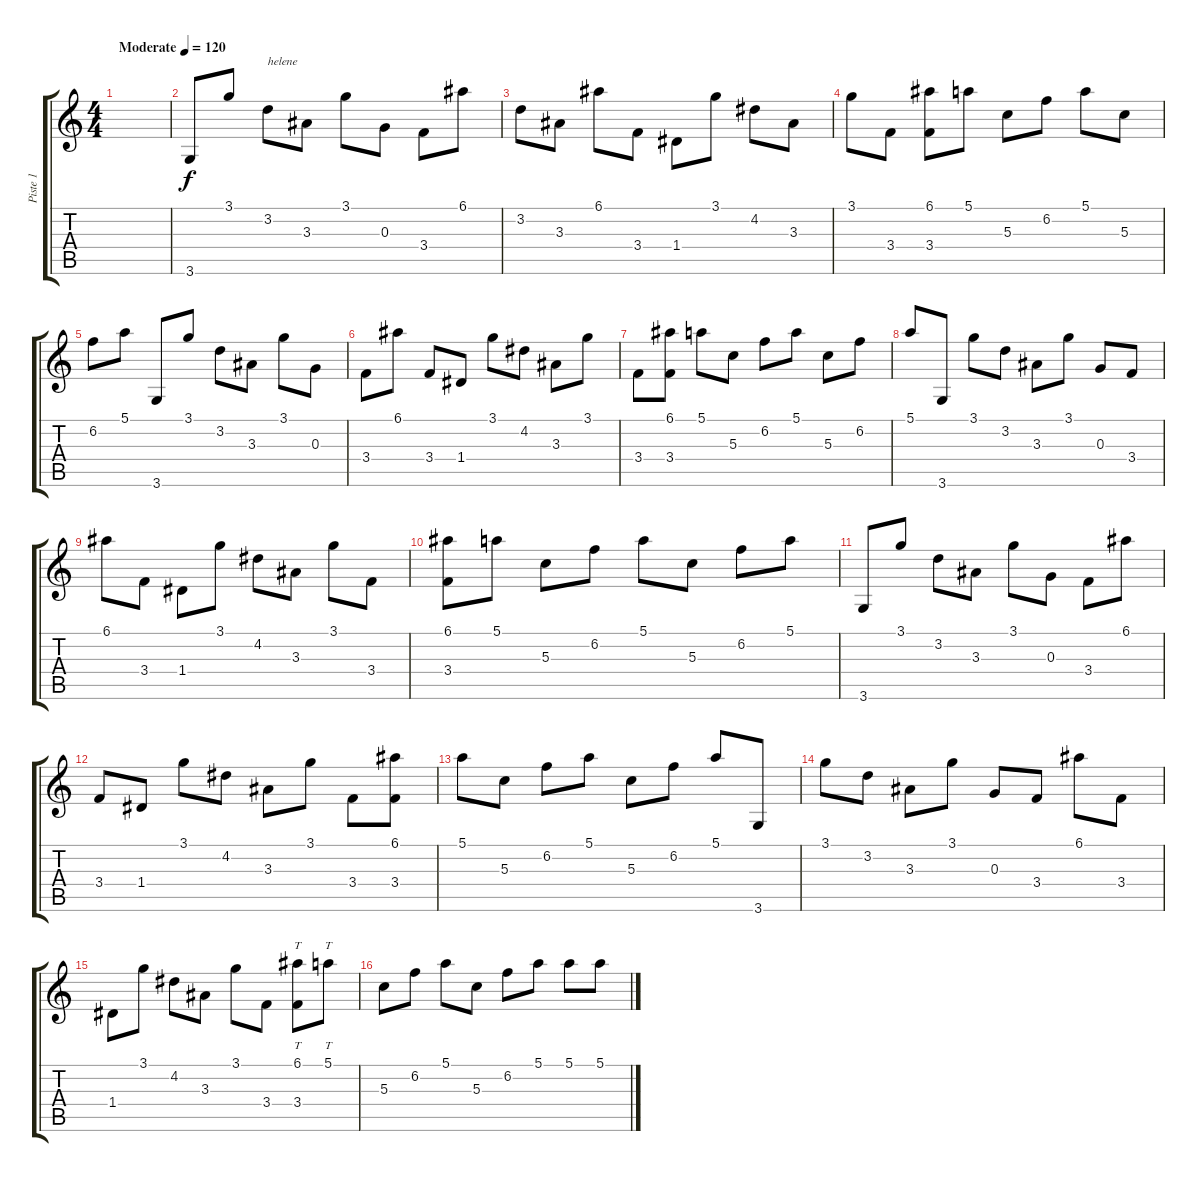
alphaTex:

\track ("Piste 1" "Piste 1") {instrument acousticguitarsteel}
\staff {score tabs}
\tuning (E4 B3 G3 D3 A2 E2) {hide}
\ts (4 4)
\tempo (120 "Moderate")
\clef g2
\ks c
|
3.6.8 3.1.8 3.2.8{txt "helene"} 3.3.8 3.1.8 0.3.8 3.4.8 6.1.8 |
3.2.8 3.3.8 6.1.8 3.4.8 1.4.8 3.1.8 4.2.8 3.3.8 |
3.1.8 3.4.8 (6.1 3.4).8 5.1.8 5.3.8 6.2.8 5.1.8 5.3.8 |
6.2.8 5.1.8 3.6.8 3.1.8 3.2.8 3.3.8 3.1.8 0.3.8 |
3.4.8 6.1.8 3.4.8 1.4.8 3.1.8 4.2.8 3.3.8 3.1.8 |
3.4.8 (6.1 3.4).8 5.1.8 5.3.8 6.2.8 5.1.8 5.3.8 6.2.8 |
5.1.8 3.6.8 3.1.8 3.2.8 3.3.8 3.1.8 0.3.8 3.4.8 |
6.1.8 3.4.8 1.4.8 3.1.8 4.2.8 3.3.8 3.1.8 3.4.8 |
(6.1 3.4).8 5.1.8 5.3.8 6.2.8 5.1.8 5.3.8 6.2.8 5.1.8 |
3.6.8 3.1.8 3.2.8 3.3.8 3.1.8 0.3.8 3.4.8 6.1.8 |
3.4.8 1.4.8 3.1.8 4.2.8 3.3.8 3.1.8 3.4.8 (6.1 3.4).8 |
5.1.8 5.3.8 6.2.8 5.1.8 5.3.8 6.2.8 5.1.8 3.6.8 |
3.1.8 3.2.8 3.3.8 3.1.8 0.3.8 3.4.8 6.1.8 3.4.8 |
1.4.8 3.1.8 4.2.8 3.3.8 3.1.8 3.4.8 (6.1 3.4).8{tt} 5.1.8{tt} |
5.3.8 6.2.8 5.1.8 5.3.8 6.2.8 5.1.8 5.1.8 5.1.8
